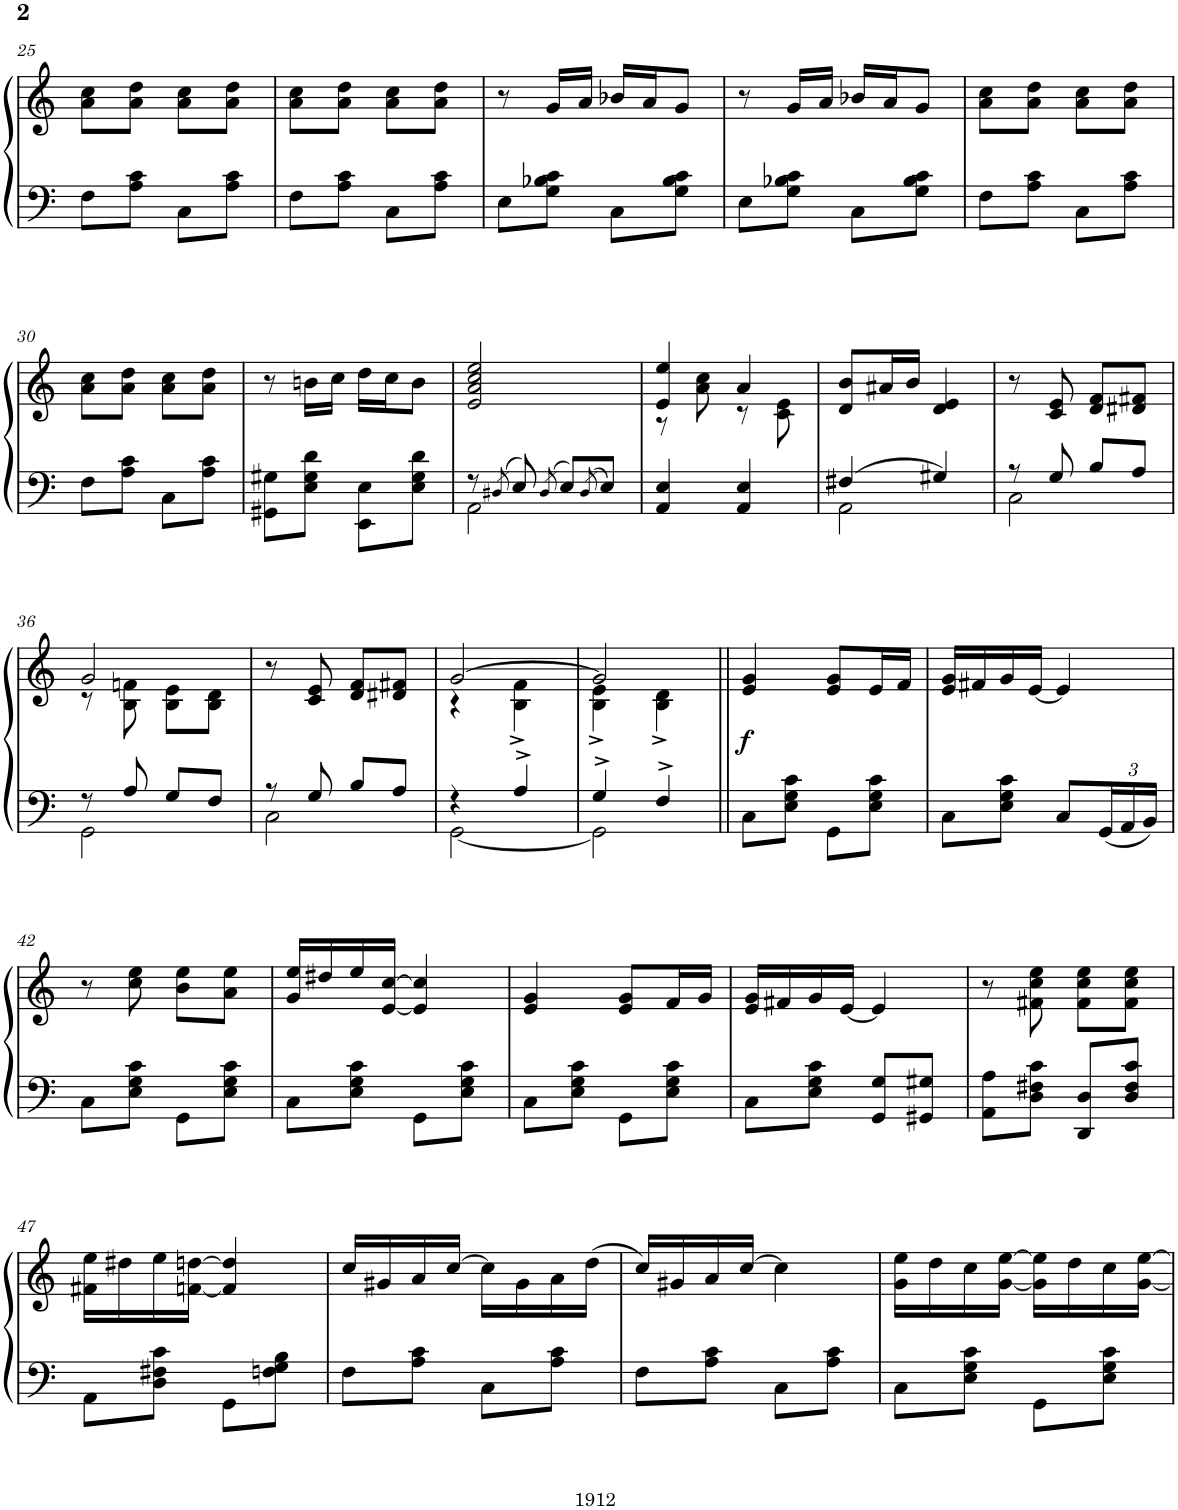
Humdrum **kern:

**kern	**kern	**dynam
*part1	*part1	*part1
*staff2	*staff1	*staff1/2
*I"Honky Tonk Piano	*	*
*I'Hnk. Pno.	*	*
!!LO:PB:g=z
*clefF4	*clefG2	*
*k[]	*k[]	*
*M2/4	*M2/4	*
=25	=25	=25
8F\L	8a\ 8cc\L	.
8A\ 8c\J	8a\ 8dd\J	.
8C\L	8a\ 8cc\L	.
8A\ 8c\J	8a\ 8dd\J	.
=26	=26	=26
8F\L	8a\ 8cc\L	.
8A\ 8c\J	8a\ 8dd\J	.
8C\L	8a\ 8cc\L	.
8A\ 8c\J	8a\ 8dd\J	.
=27	=27	=27
8E\L	8r	.
8G\ 8B-X\ 8c\J	16g/LL	.
.	16a/JJ	.
8C\L	16b-X/LL	.
.	16a/J	.
8G\ 8B-\ 8c\J	8g/J	.
=28	=28	=28
8E\L	8r	.
8G\ 8B-X\ 8c\J	16g/LL	.
.	16a/JJ	.
8C\L	16b-X/LL	.
.	16a/J	.
8G\ 8B-\ 8c\J	8g/J	.
=29	=29	=29
8F\L	8a\ 8cc\L	.
8A\ 8c\J	8a\ 8dd\J	.
8C\L	8a\ 8cc\L	.
8A\ 8c\J	8a\ 8dd\J	.
!!LO:LB:g=z
=30	=30	=30
8F\L	8a\ 8cc\L	.
8A\ 8c\J	8a\ 8dd\J	.
8C\L	8a\ 8cc\L	.
8A\ 8c\J	8a\ 8dd\J	.
=31	=31	=31
8GG#X\ 8G#X\L	8r	.
8E\ 8G#\ 8d\J	16bn\LL	.
.	16cc\JJ	.
8EE\ 8E\L	16dd\LL	.
.	16cc\J	.
8E\ 8G#\ 8d\J	8b\J	.
=32	=32	=32
*^	*	*
8r	2AA\	2e/ 2a/ 2cc/ 2ee/	.
8qD#X/	.	.	.
8E/	.	.	.
8qD#/	.	.	.
8E/L	.	.	.
8qD#/	.	.	.
8E/J	.	.	.
*v	*v	*	*
=33	=33	=33
*	*^	*
4AA/ 4E/	4e/ 4ee/	8r	.
.	.	8a\ 8cc\	.
4AA/ 4E/	4a/	8r	.
.	.	8c\ 8e\	.
*	*v	*v	*
=34	=34	=34
*^	*	*
4F#X/	2AA\	8d/ 8b/L	.
.	.	16a#X/L	.
.	.	16b/JJ	.
4G#X/	.	4d/ 4e/	.
=35	=35	=35	=35
8r	2C\	8r	.
8G/	.	8c/ 8e/	.
8B/L	.	8d/ 8f/L	.
8A/J	.	8d#X/ 8f#X/J	.
!!LO:LB:g=z
=36	=36	=36	=36
*	*	*^	*
8r	2GG\	2g/	8r	.
8A/	.	.	8B\ 8fn\	.
8G/L	.	.	8B\ 8e\L	.
8F/J	.	.	8B\ 8d\J	.
*	*	*v	*v	*
=37	=37	=37	=37
8r	2C\	8r	.
8G/	.	8c/ 8e/	.
8B/L	.	8d/ 8f/L	.
8A/J	.	8d#X/ 8f#X/J	.
=38	=38	=38	=38
*	*	*^	*
4r	[2GG\	[2g/	4r	.
4A^/	.	.	4B\^ 4f\^	.
=39	=39	=39	=39	=39
4G^/	2GG\]	2g/]	4B\^ 4e\^	.
4F^/	.	.	4B\^ 4d\^	.
*v	*v	*	*	*
=40||	=40||	=40||	=40||
!	!	!	!LO:DY:b
*	*v	*v	*
8C\L	4e/ 4g/	f
8E\ 8G\ 8c\J	.	.
8GG\L	8e/ 8g/L	.
8E\ 8G\ 8c\J	16e/L	.
.	16f/JJ	.
=41	=41	=41
8C\L	16e/ 16g/LL	.
.	16f#X/	.
8E\ 8G\ 8c\J	16g/	.
.	[16e/JJ	.
8C/L	4e/]	.
*Xbrackettup	*	*
24GG/L	.	.
24AA/	.	.
24BB/JJ	.	.
!!LO:LB:g=z
=42	=42	=42
8C\L	8r	.
8E\ 8G\ 8c\J	8cc\ 8ee\	.
8GG\L	8b\ 8ee\L	.
8E\ 8G\ 8c\J	8a\ 8ee\J	.
=43	=43	=43
8C\L	16g/ 16ee/LL	.
.	16dd#X/	.
8E\ 8G\ 8c\J	16ee/	.
.	[16e/ [16cc/JJ	.
8GG\L	4e/] 4cc/]	.
8E\ 8G\ 8c\J	.	.
=44	=44	=44
8C\L	4e/ 4g/	.
8E\ 8G\ 8c\J	.	.
8GG\L	8e/ 8g/L	.
8E\ 8G\ 8c\J	16f/L	.
.	16g/JJ	.
=45	=45	=45
8C\L	16e/ 16g/LL	.
.	16f#X/	.
8E\ 8G\ 8c\J	16g/	.
.	[16e/JJ	.
8GG/ 8G/L	4e/]	.
8GG#X/ 8G#X/J	.	.
=46	=46	=46
8AA\ 8A\L	8r	.
8D\ 8F#X\ 8c\J	8f#X\ 8cc\ 8ee\	.
8DD/ 8D/L	8f#\ 8cc\ 8ee\L	.
8D/ 8F#/ 8c/J	8f#\ 8cc\ 8ee\J	.
!!LO:LB:g=z
=47	=47	=47
8AA\L	16f#X\ 16ee\LL	.
.	16dd#X\	.
8D\ 8F#X\ 8c\J	16ee\	.
.	[16fn\ [16ddn\JJ	.
8GG\L	4f/] 4dd/]	.
8Fn\ 8G\ 8B\J	.	.
=48	=48	=48
8F\L	16cc/LL	.
.	16g#X/	.
8A\ 8c\J	16a/	.
.	[16cc/JJ	.
8C\L	16cc\LL]	.
.	16g#\	.
8A\ 8c\J	16a\	.
.	(16dd\JJ	.
=49	=49	=49
8F\L	16cc/LL)	.
.	16g#X/	.
8A\ 8c\J	16a/	.
.	[16cc/JJ	.
8C\L	4cc\]	.
8A\ 8c\J	.	.
=50	=50	=50
8C\L	16g\ 16ee\LL	.
.	16dd\	.
8E\ 8G\ 8c\J	16cc\	.
.	[16g\ [16ee\JJ	.
8GG\L	16g\] 16ee\]LL	.
.	16dd\	.
8E\ 8G\ 8c\J	16cc\	.
.	[16g\ [16ee\JJ	.
=	=	=
*-	*-	*-
